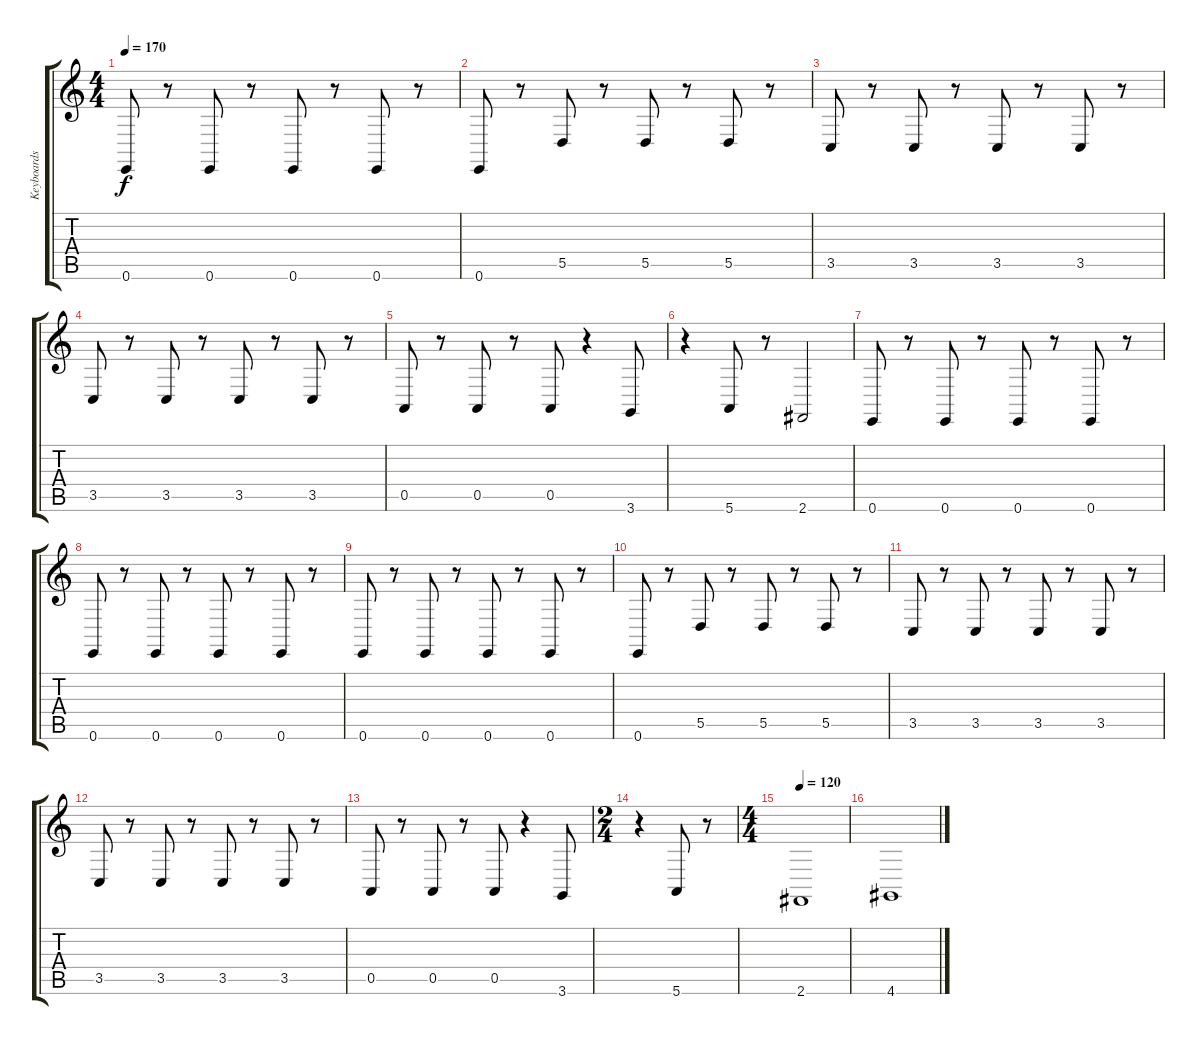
\track ("Keyboards" "Keyboards") {instrument synthstrings1}
\staff {score tabs}
\tuning (E4 B3 G3 D3 A2 E2) {hide}
\ts (4 4)
\tempo 170
\clef g2
\ks c
0.6.8{dy f} r.8 0.6.8 r.8 0.6.8 r.8 0.6.8 r.8 |
0.6.8 r.8 5.5.8 r.8 5.5.8 r.8 5.5.8 r.8 |
3.5.8 r.8 3.5.8 r.8 3.5.8 r.8 3.5.8 r.8 |
3.5.8 r.8 3.5.8 r.8 3.5.8 r.8 3.5.8 r.8 |
0.5.8 r.8 0.5.8 r.8 0.5.8 r.4 3.6.8 |
r.4 5.6.8 r.8 2.6.2 |
0.6.8{volume 12 instrument synthstrings1} r.8 0.6.8 r.8 0.6.8 r.8 0.6.8 r.8 |
0.6.8 r.8 0.6.8 r.8 0.6.8 r.8 0.6.8 r.8 |
0.6.8 r.8 0.6.8 r.8 0.6.8 r.8 0.6.8 r.8 |
0.6.8 r.8 5.5.8 r.8 5.5.8 r.8 5.5.8 r.8 |
3.5.8 r.8 3.5.8 r.8 3.5.8 r.8 3.5.8 r.8 |
3.5.8 r.8 3.5.8 r.8 3.5.8 r.8 3.5.8 r.8 |
0.5.8 r.8 0.5.8 r.8 0.5.8 r.4 3.6.8 |
\ts (2 4)
r.4 5.6.8 r.8 |
\ts (4 4)
\tempo 120
2.6.1{instrument stringensemble1} |
4.6.1
